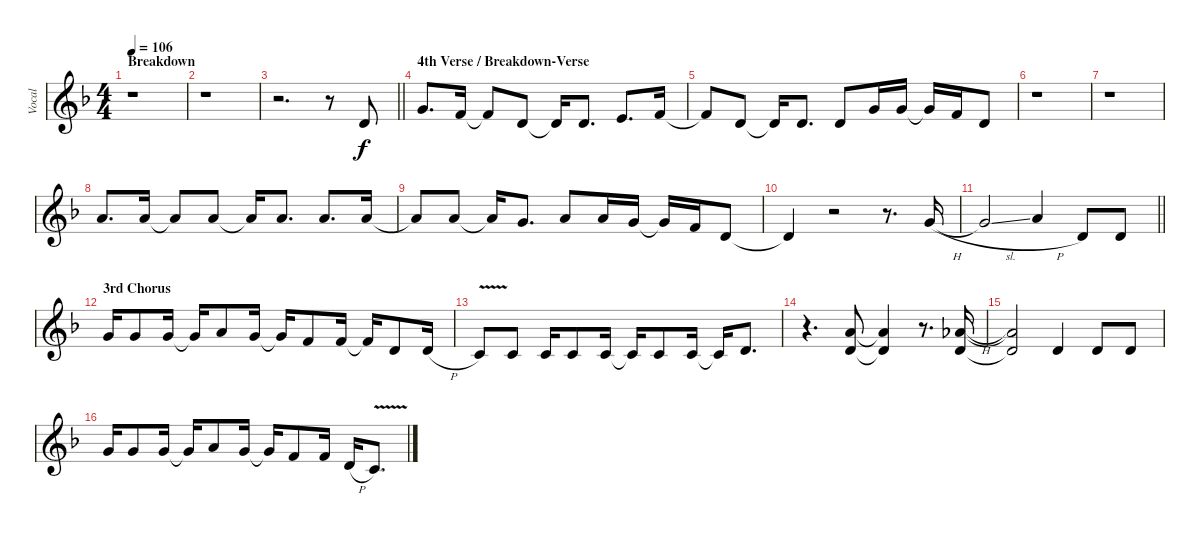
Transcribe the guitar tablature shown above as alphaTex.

\track ("Vocal" "Vocal") {instrument lead2sawtooth}
\staff {score}
\tuning (E4 B3 G3 D3 A2 E2) {hide}
\ts (4 4)
\section ("" "Breakdown")
\tempo 106
\clef g2
\ks dminor
r.1{dy f} |
r.1 |
\barLineRight lightlight
r.2{d} r.8 3.2.8 |
\section ("" "4th Verse / Breakdown-Verse")
3.1.8{d} 1.1.16 1.1{t}.8 3.2.8 3.2{t}.16 3.2.8{d} 5.2.8{d} 6.2.16 |
6.2{t}.8 3.2.8 3.2{t}.16 3.2.8{d} 3.2.8 3.1.16 3.1.16 3.1{t}.16 1.1.16 3.2.8 |
r.1 |
r.1 |
5.1.8{d} 5.1.16 5.1{t}.8 5.1.8 5.1{t}.16 5.1.8{d} 5.1.8{d} 5.1.16 |
5.1{t}.8 5.1.8 5.1{t}.16 3.1.8{d} 5.1.8 5.1.16 3.1.16 3.1{t}.16 1.1.16 3.2.8 |
3.2{t}.4 r.2 r.8{d} 8.2{h}.16 |
\barLineRight lightlight
8.2{sl t}.2 10.2{h}.4 3.2.8 3.2.8 |
\section ("" "3rd Chorus")
3.1.16 3.1.8 3.1.16 3.1{t}.16 5.1.8 3.1.16 3.1{t}.16 1.1.8 1.1.16 1.1{t}.16 3.2.8 3.2{h}.16 |
1.2{v}.8 1.2.8 1.2.16 1.2.8 1.2.16 1.2{t}.16 1.2.8 1.2.16 1.2{t}.16 3.2.8{d} |
r.4{d} (5.1 3.2).8 (5.1{t} 3.2{t}).4 r.8{d} (9.2{h} 7.3).16 |
(9.2{t} 7.3{t}).2 3.2.4 3.2.8 3.2.8 |
3.1.16 3.1.8 3.1.16 3.1{t}.16 5.1.8 3.1.16 3.1{t}.16 1.1.8 1.1.16 3.2{h}.16 1.2{v}.8{d}
